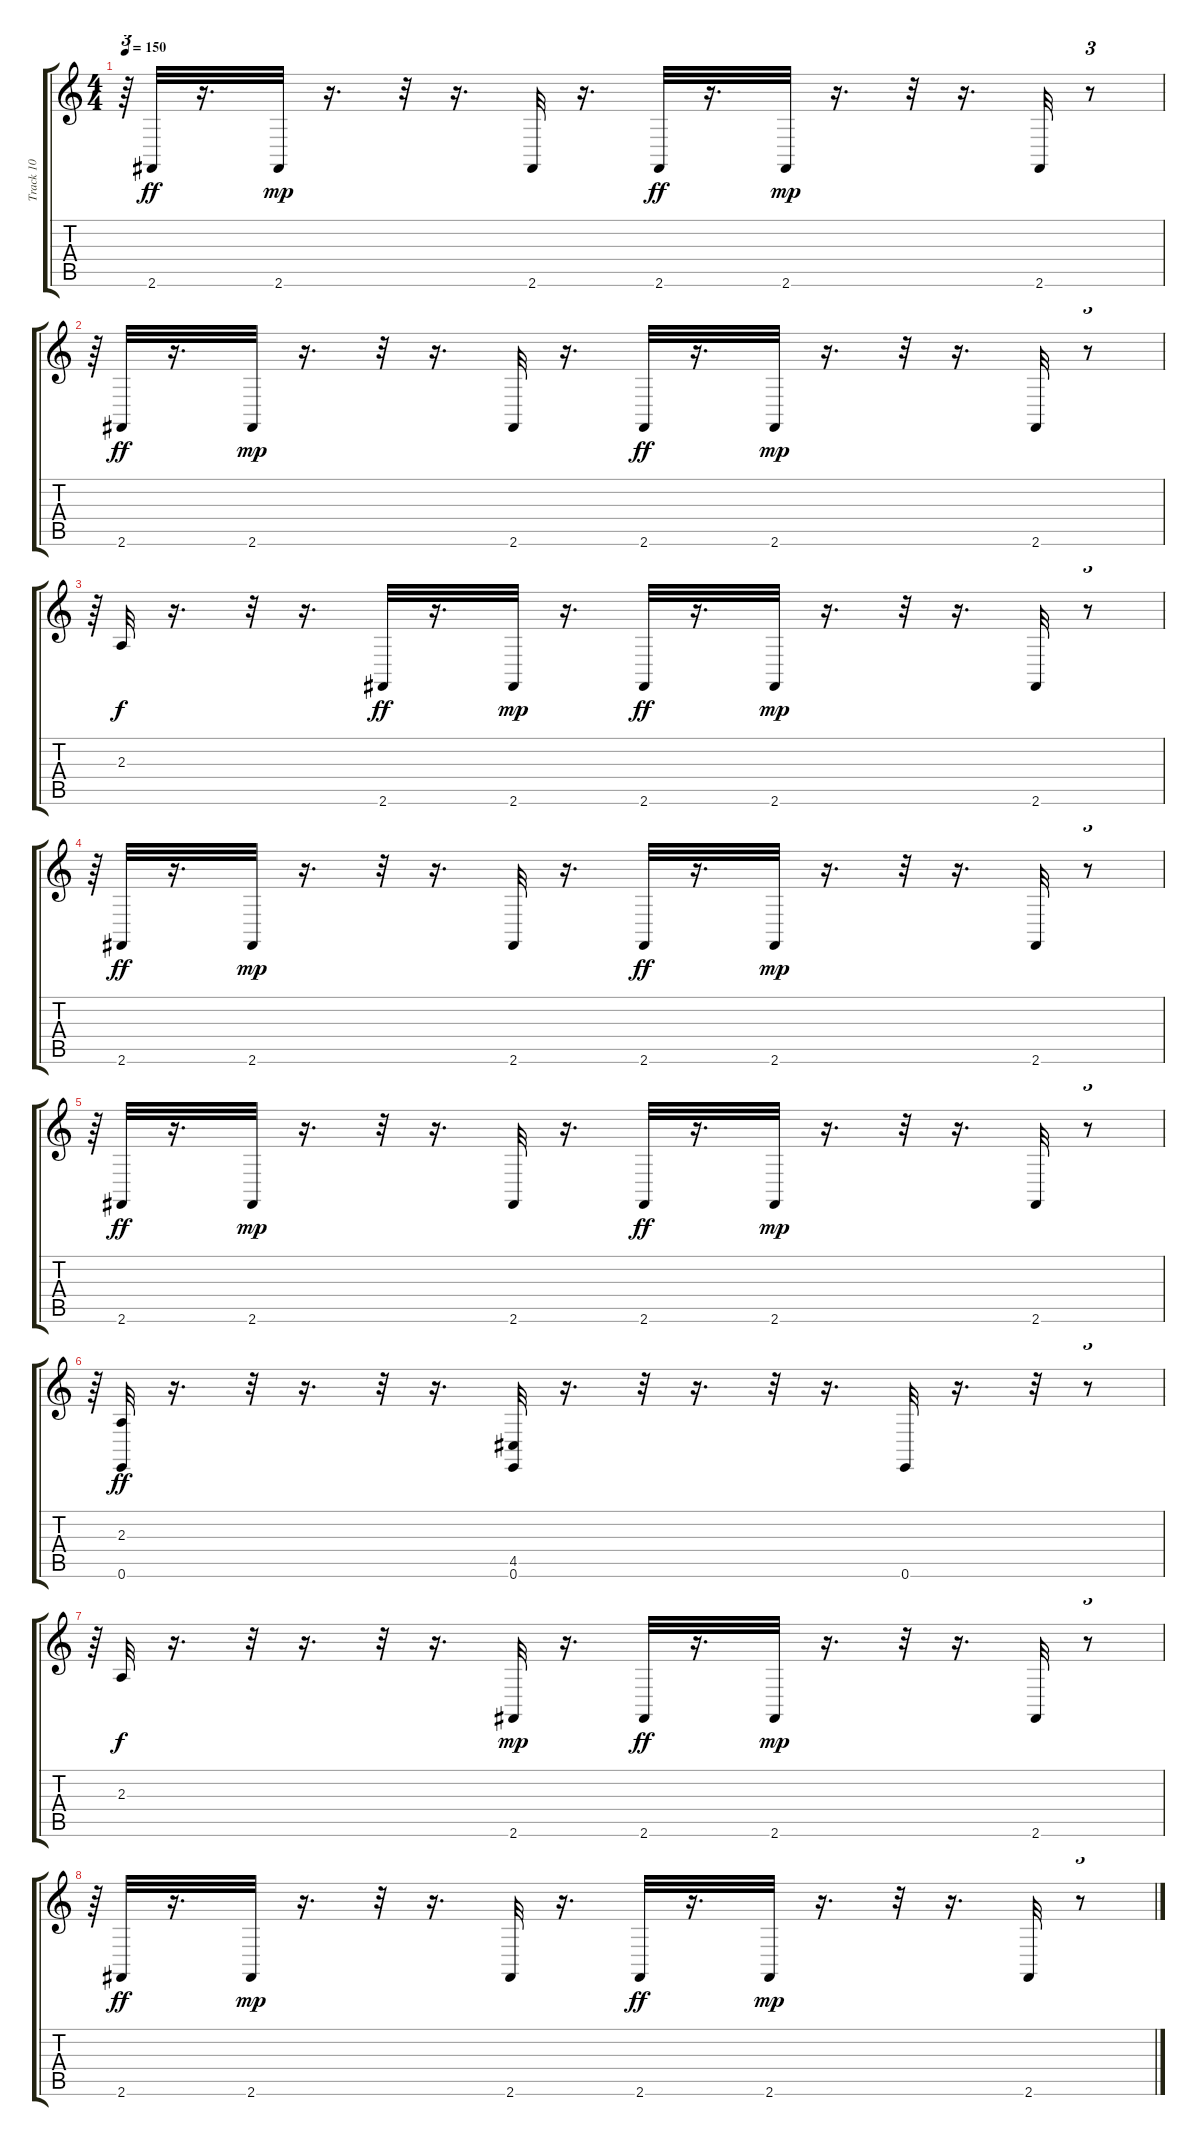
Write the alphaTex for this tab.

\track ("Track 10" "Track 10") {instrument celesta}
\staff {score tabs}
\tuning (E4 B3 G3 D3 A2 E2) {hide}
\ts (4 4)
\tempo 150
\clef g2
\ks c
r.64{tu (3 2) dy mp} 2.6.32{dy ff} r.16{d} 2.6.32{dy mp} r.16{d} r.32 r.16{d} 2.6.32 r.16{d} 2.6.32{dy ff} r.16{d} 2.6.32{dy mp} r.16{d} r.32 r.16{d} 2.6.32 r.8{tu (3 2)} |
r.64{tu (3 2)} 2.6.32{dy ff} r.16{d} 2.6.32{dy mp} r.16{d} r.32 r.16{d} 2.6.32 r.16{d} 2.6.32{dy ff} r.16{d} 2.6.32{dy mp} r.16{d} r.32 r.16{d} 2.6.32 r.8{tu (3 2)} |
r.64{tu (3 2)} 2.3.32{dy f} r.16{d} r.32 r.16{d} 2.6.32{dy ff} r.16{d} 2.6.32{dy mp} r.16{d} 2.6.32{dy ff} r.16{d} 2.6.32{dy mp} r.16{d} r.32 r.16{d} 2.6.32 r.8{tu (3 2)} |
r.64{tu (3 2)} 2.6.32{dy ff} r.16{d} 2.6.32{dy mp} r.16{d} r.32 r.16{d} 2.6.32 r.16{d} 2.6.32{dy ff} r.16{d} 2.6.32{dy mp} r.16{d} r.32 r.16{d} 2.6.32 r.8{tu (3 2)} |
r.64{tu (3 2)} 2.6.32{dy ff} r.16{d} 2.6.32{dy mp} r.16{d} r.32 r.16{d} 2.6.32 r.16{d} 2.6.32{dy ff} r.16{d} 2.6.32{dy mp} r.16{d} r.32 r.16{d} 2.6.32 r.8{tu (3 2)} |
r.64{tu (3 2)} (2.3 0.6).32{dy ff} r.16{d} r.32 r.16{d} r.32 r.16{d} (4.5 0.6).32 r.16{d} r.32 r.16{d} r.32 r.16{d} 0.6.32 r.16{d} r.32 r.8{tu (3 2)} |
r.64{tu (3 2)} 2.3.32{dy f} r.16{d} r.32 r.16{d} r.32 r.16{d} 2.6.32{dy mp} r.16{d} 2.6.32{dy ff} r.16{d} 2.6.32{dy mp} r.16{d} r.32 r.16{d} 2.6.32 r.8{tu (3 2)} |
r.64{tu (3 2)} 2.6.32{dy ff} r.16{d} 2.6.32{dy mp} r.16{d} r.32 r.16{d} 2.6.32 r.16{d} 2.6.32{dy ff} r.16{d} 2.6.32{dy mp} r.16{d} r.32 r.16{d} 2.6.32 r.8{tu (3 2)}
